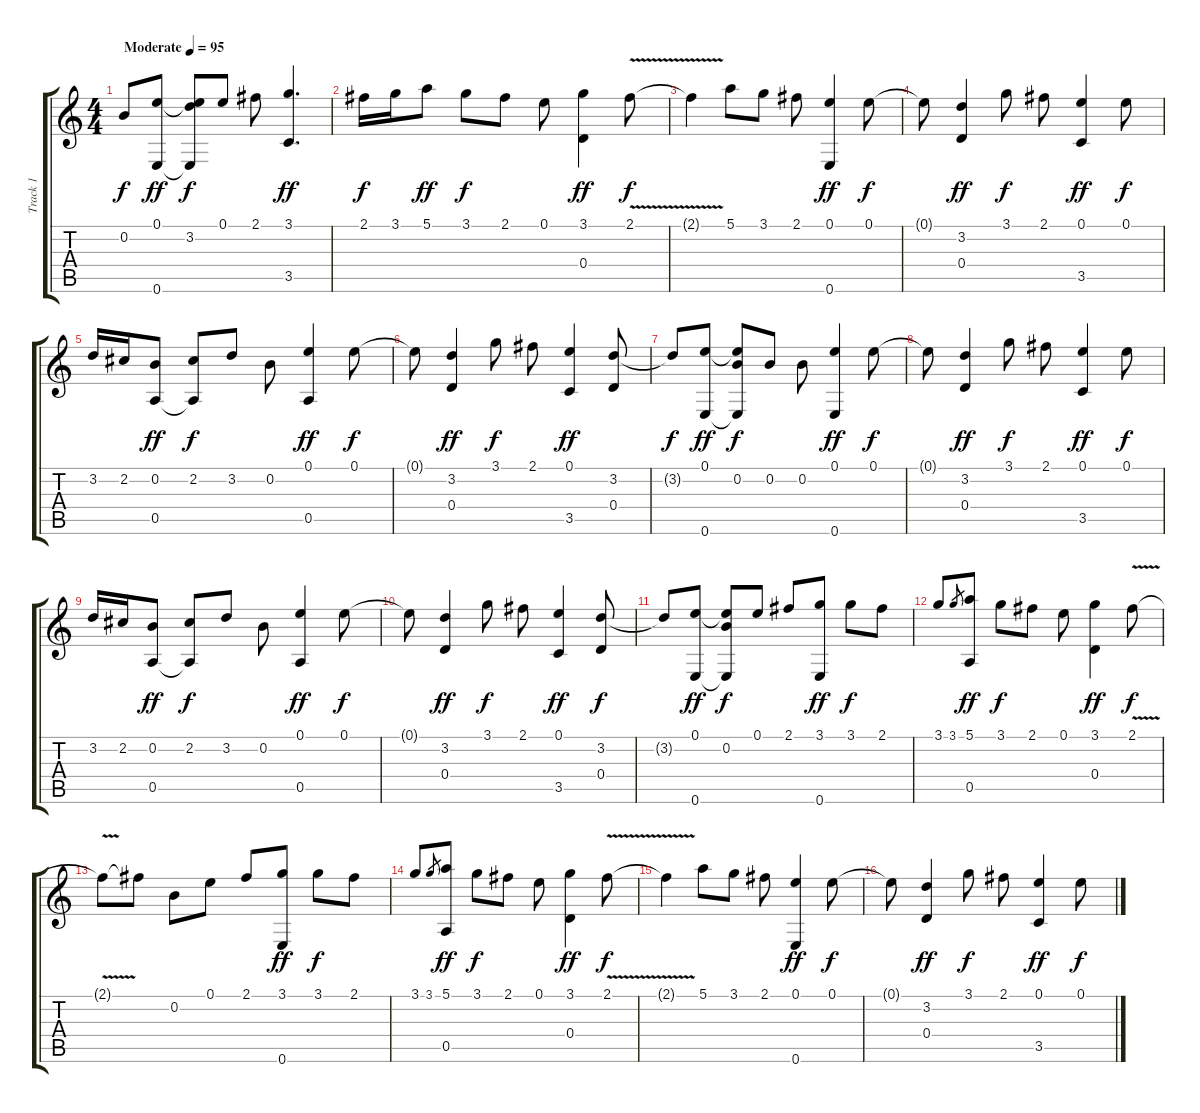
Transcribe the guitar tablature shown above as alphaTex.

\track ("Track 1" "Track 1") {instrument acousticguitarsteel}
\staff {score tabs}
\tuning (E4 B3 G3 D3 A2 E2) {hide}
\ts (4 4)
\tempo (95 "Moderate")
\clef g2
\ks c
0.2.8{dy f instrument acousticguitarsteel} (0.1 0.6).8{dy ff} (0.1{t} 3.2 0.6{t}).8{dy f} 0.1.8 2.1.8 (3.1 3.5).4{d dy ff} |
2.1.16{dy f} 3.1.16 5.1.8{dy ff} 3.1.8{dy f} 2.1.8 0.1.8 (3.1 0.4).4{dy ff} 2.1{v}.8{dy f} |
2.1{t}.4 5.1.8 3.1.8 2.1.8 (0.1 0.6).4{dy ff} 0.1.8{dy f} |
0.1{t}.8 (3.2 0.4).4{dy ff} 3.1.8{dy f} 2.1.8 (0.1 3.5).4{dy ff} 0.1.8{dy f} |
3.2.16 2.2.16 (0.2 0.5).8{dy ff} (2.2 0.5{t}).8{dy f} 3.2.8 0.2.8 (0.1 0.5).4{dy ff} 0.1.8{dy f} |
0.1{t}.8 (3.2 0.4).4{dy ff} 3.1.8{dy f} 2.1.8 (0.1 3.5).4{dy ff} (3.2 0.4).8 |
3.2{t}.8{dy f} (0.1 0.6).8{dy ff} (0.1{t} 0.2 0.6{t}).8{dy f} 0.2.8 0.2.8 (0.1 0.6).4{dy ff} 0.1.8{dy f} |
0.1{t}.8 (3.2 0.4).4{dy ff} 3.1.8{dy f} 2.1.8 (0.1 3.5).4{dy ff} 0.1.8{dy f} |
3.2.16 2.2.16 (0.2 0.5).8{dy ff} (2.2 0.5{t}).8{dy f} 3.2.8 0.2.8 (0.1 0.5).4{dy ff} 0.1.8{dy f} |
0.1{t}.8 (3.2 0.4).4{dy ff} 3.1.8{dy f} 2.1.8 (0.1 3.5).4{dy ff} (3.2 0.4).8{dy f} |
3.2{t}.8 (0.1 0.6).8{dy ff} (0.1{t} 0.2 0.6{t}).8{dy f} 0.1.8 2.1.8 (3.1 0.6).8{dy ff} 3.1.8{dy f} 2.1.8 |
3.1.8 3.1.8{gr} (5.1 0.5).8{dy ff} 3.1.8{dy f} 2.1.8 0.1.8 (3.1 0.4).4{dy ff} 2.1{v}.8{dy f} |
2.1{t}.8 2.1{t}.8 0.2.8 0.1.8 2.1.8 (3.1 0.6).8{dy ff} 3.1.8{dy f} 2.1.8 |
3.1.8 3.1.8{gr} (5.1 0.5).8{dy ff} 3.1.8{dy f} 2.1.8 0.1.8 (3.1 0.4).4{dy ff} 2.1{v}.8{dy f} |
2.1{t}.4 5.1.8 3.1.8 2.1.8 (0.1 0.6).4{dy ff} 0.1.8{dy f} |
0.1{t}.8 (3.2 0.4).4{dy ff} 3.1.8{dy f} 2.1.8 (0.1 3.5).4{dy ff} 0.1.8{dy f}
